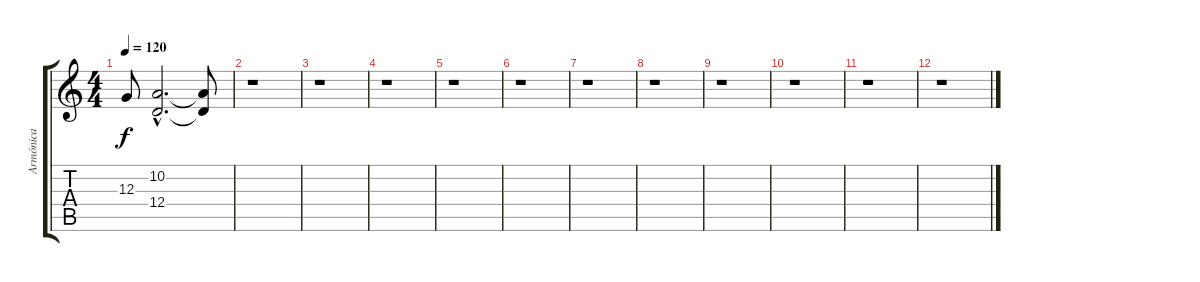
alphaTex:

\track ("Armónica" "Armónica") {instrument harmonica}
\staff {score tabs}
\tuning (E4 B3 G3 D3 A2 E2) {hide}
\ts (4 4)
\tempo 120
\clef g2
\ks c
12.3.8{dy f} (10.2{hac} 12.4{hac}).2{d} (10.2{t} 12.4{t}).8 |
r.1 |
r.1 |
r.1 |
r.1 |
r.1 |
r.1 |
r.1 |
r.1 |
r.1 |
r.1 |
r.1
